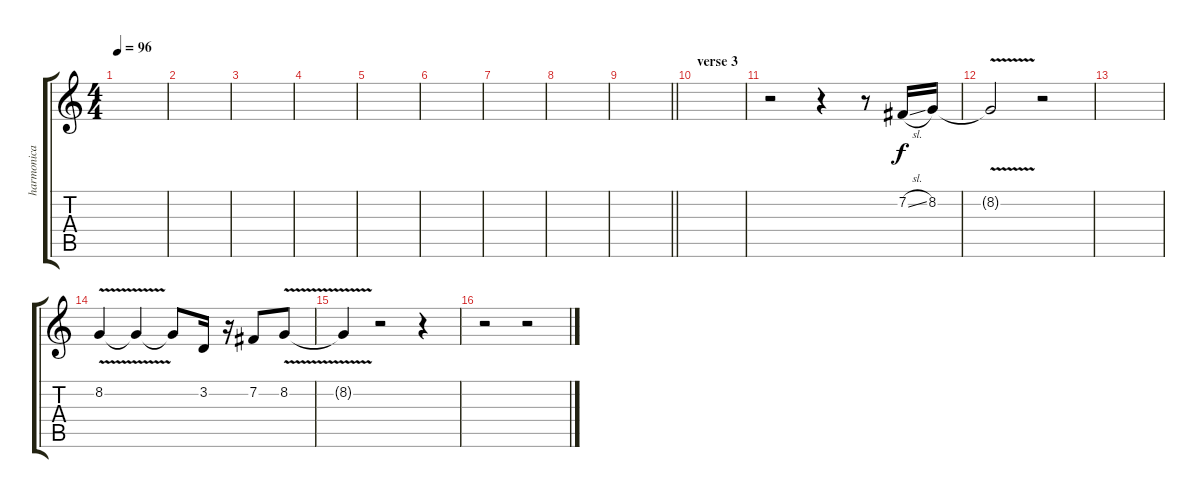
\track ("harmonica" "harmonica") {instrument harmonica}
\staff {score tabs}
\tuning (E4 B3 G3 D3 A2 E2) {hide}
\ts (4 4)
\tempo 96
\clef g2
\ks c
|
|
|
|
|
|
|
|
\barLineRight lightlight
|
\section ("" "verse 3")
|
r.2 r.4 r.8 7.2{sl}.16 8.2.16 |
8.2{v t}.2 r.2 |
|
8.2{v}.4 8.2{t}.4 8.2{t}.8 3.2.16 r.16 7.2.8 8.2{v}.8 |
8.2{v t}.4 r.2 r.4 |
r.2 r.2
